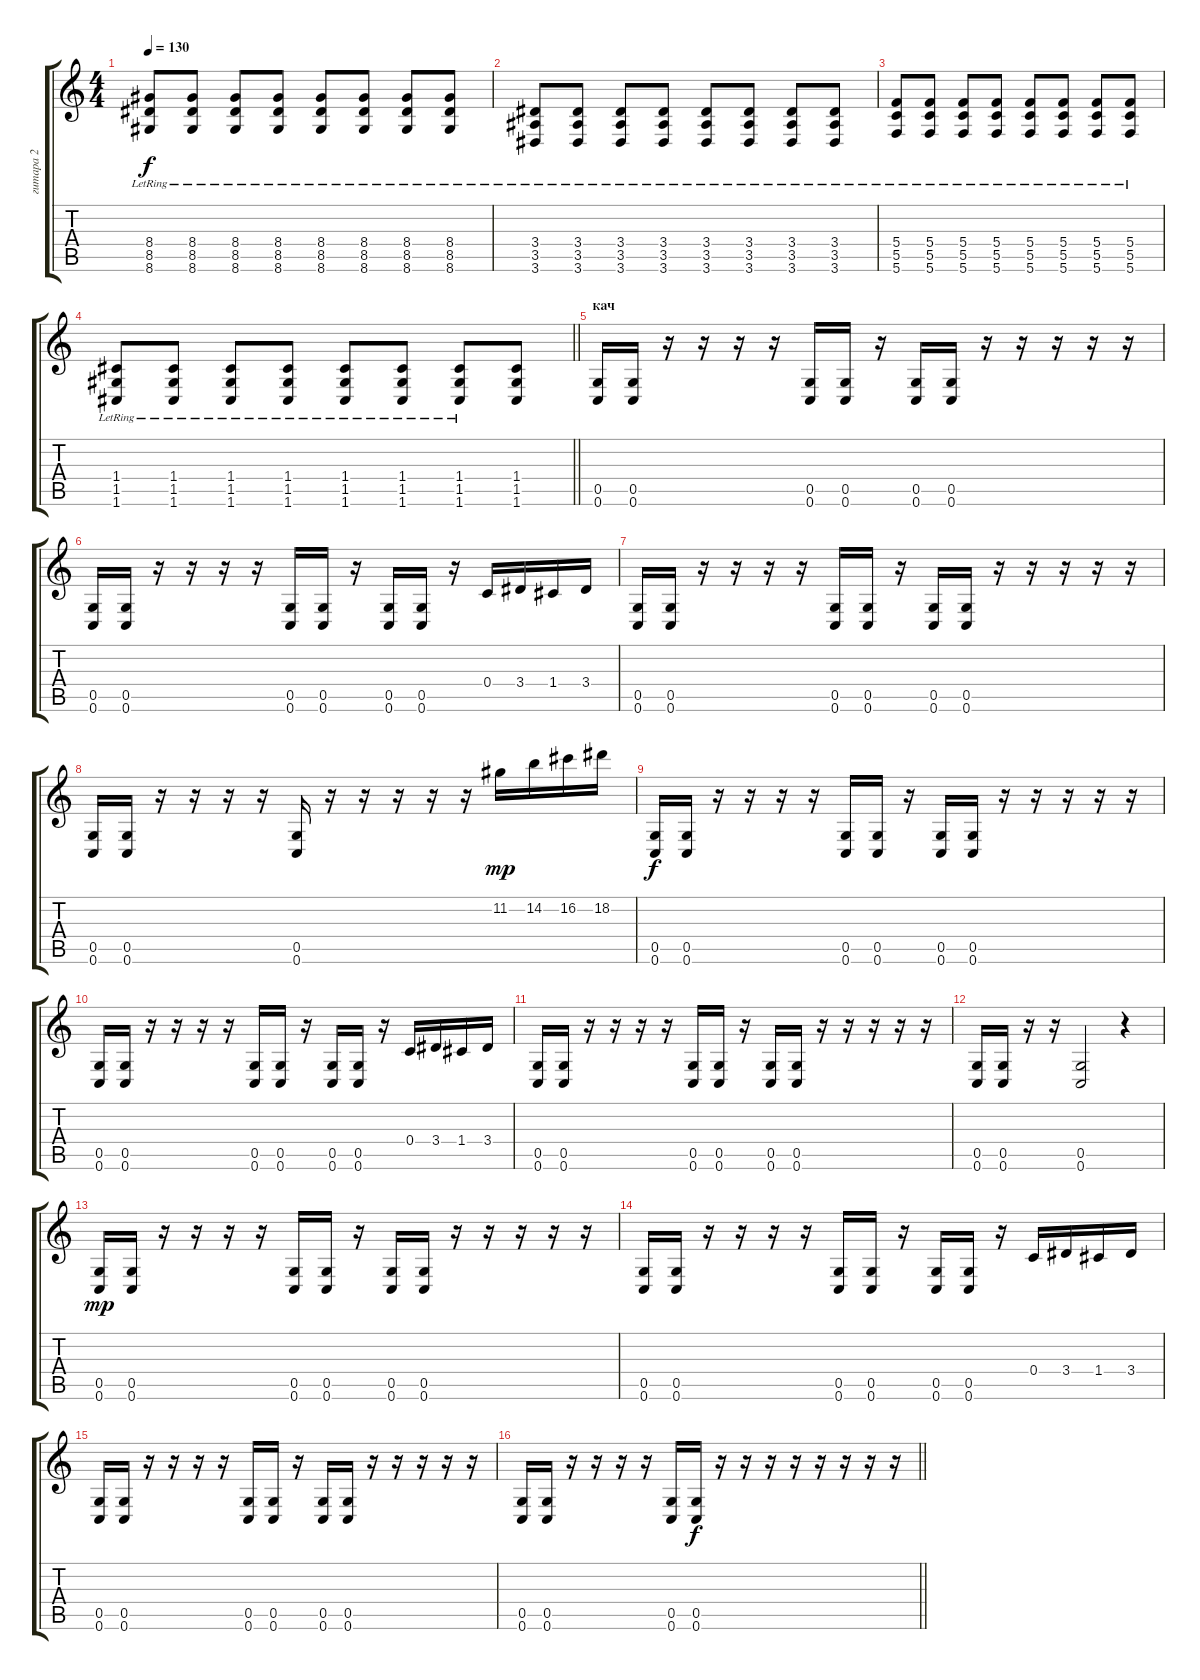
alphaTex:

\track ("гитара 2" "гитара 2") {instrument distortionguitar}
\staff {score tabs}
\tuning (D4 A3 F3 C3 G2 C2) {hide}
\ts (4 4)
\tempo 130
\clef g2
\ks c
(8.4{lr} 8.5{lr} 8.6{lr}).8{dy f} (8.4{lr} 8.5{lr} 8.6{lr}).8 (8.4{lr} 8.5{lr} 8.6{lr}).8 (8.4{lr} 8.5{lr} 8.6{lr}).8 (8.4{lr} 8.5{lr} 8.6{lr}).8 (8.4{lr} 8.5{lr} 8.6{lr}).8 (8.4{lr} 8.5{lr} 8.6{lr}).8 (8.4{lr} 8.5{lr} 8.6{lr}).8 |
(3.4{lr} 3.5{lr} 3.6{lr}).8 (3.4{lr} 3.5{lr} 3.6{lr}).8 (3.4{lr} 3.5{lr} 3.6{lr}).8 (3.4{lr} 3.5{lr} 3.6{lr}).8 (3.4{lr} 3.5{lr} 3.6{lr}).8 (3.4{lr} 3.5{lr} 3.6{lr}).8 (3.4{lr} 3.5{lr} 3.6{lr}).8 (3.4{lr} 3.5{lr} 3.6{lr}).8 |
(5.4{lr} 5.5{lr} 5.6{lr}).8 (5.4{lr} 5.5{lr} 5.6{lr}).8 (5.4{lr} 5.5{lr} 5.6{lr}).8 (5.4{lr} 5.5{lr} 5.6{lr}).8 (5.4{lr} 5.5{lr} 5.6{lr}).8 (5.4{lr} 5.5{lr} 5.6{lr}).8 (5.4{lr} 5.5{lr} 5.6{lr}).8 (5.4{lr} 5.5{lr} 5.6{lr}).8 |
\barLineRight lightlight
(1.4{lr} 1.5{lr} 1.6{lr}).8 (1.4{lr} 1.5{lr} 1.6{lr}).8 (1.4{lr} 1.5{lr} 1.6{lr}).8 (1.4{lr} 1.5{lr} 1.6{lr}).8 (1.4{lr} 1.5{lr} 1.6{lr}).8 (1.4{lr} 1.5{lr} 1.6{lr}).8 (1.4{lr} 1.5{lr} 1.6{lr}).8 (1.4 1.5 1.6).8 |
\section ("" "кач")
(0.5 0.6).16 (0.5 0.6).16 r.16 r.16 r.16 r.16 (0.5 0.6).16 (0.5 0.6).16 r.16 (0.5 0.6).16 (0.5 0.6).16 r.16 r.16 r.16 r.16 r.16 |
(0.5 0.6).16 (0.5 0.6).16 r.16 r.16 r.16 r.16 (0.5 0.6).16 (0.5 0.6).16 r.16 (0.5 0.6).16 (0.5 0.6).16 r.16 0.4.16 3.4.16 1.4.16 3.4.16 |
(0.5 0.6).16 (0.5 0.6).16 r.16 r.16 r.16 r.16 (0.5 0.6).16 (0.5 0.6).16 r.16 (0.5 0.6).16 (0.5 0.6).16 r.16 r.16 r.16 r.16 r.16 |
(0.5 0.6).16 (0.5 0.6).16 r.16 r.16 r.16 r.16 (0.5 0.6).16 r.16 r.16 r.16 r.16 r.16 11.2.16{dy mp} 14.2.16 16.2.16 18.2.16 |
(0.5 0.6).16{dy f} (0.5 0.6).16 r.16 r.16 r.16 r.16 (0.5 0.6).16 (0.5 0.6).16 r.16 (0.5 0.6).16 (0.5 0.6).16 r.16 r.16 r.16 r.16 r.16 |
(0.5 0.6).16 (0.5 0.6).16 r.16 r.16 r.16 r.16 (0.5 0.6).16 (0.5 0.6).16 r.16 (0.5 0.6).16 (0.5 0.6).16 r.16 0.4.16 3.4.16 1.4.16 3.4.16 |
(0.5 0.6).16 (0.5 0.6).16 r.16 r.16 r.16 r.16 (0.5 0.6).16 (0.5 0.6).16 r.16 (0.5 0.6).16 (0.5 0.6).16 r.16 r.16 r.16 r.16 r.16 |
(0.5 0.6).16 (0.5 0.6).16 r.16 r.16 (0.5 0.6).2 r.4 |
(0.5 0.6).16{dy mp} (0.5 0.6).16 r.16 r.16 r.16 r.16 (0.5 0.6).16 (0.5 0.6).16 r.16 (0.5 0.6).16 (0.5 0.6).16 r.16 r.16 r.16 r.16 r.16 |
(0.5 0.6).16 (0.5 0.6).16 r.16 r.16 r.16 r.16 (0.5 0.6).16 (0.5 0.6).16 r.16 (0.5 0.6).16 (0.5 0.6).16 r.16 0.4.16 3.4.16 1.4.16 3.4.16 |
(0.5 0.6).16 (0.5 0.6).16 r.16 r.16 r.16 r.16 (0.5 0.6).16 (0.5 0.6).16 r.16 (0.5 0.6).16 (0.5 0.6).16 r.16 r.16 r.16 r.16 r.16 |
\barLineRight lightlight
(0.5 0.6).16 (0.5 0.6).16 r.16 r.16 r.16 r.16 (0.5 0.6).16 (0.5 0.6).16{dy f} r.16 r.16 r.16 r.16 r.16 r.16 r.16 r.16
